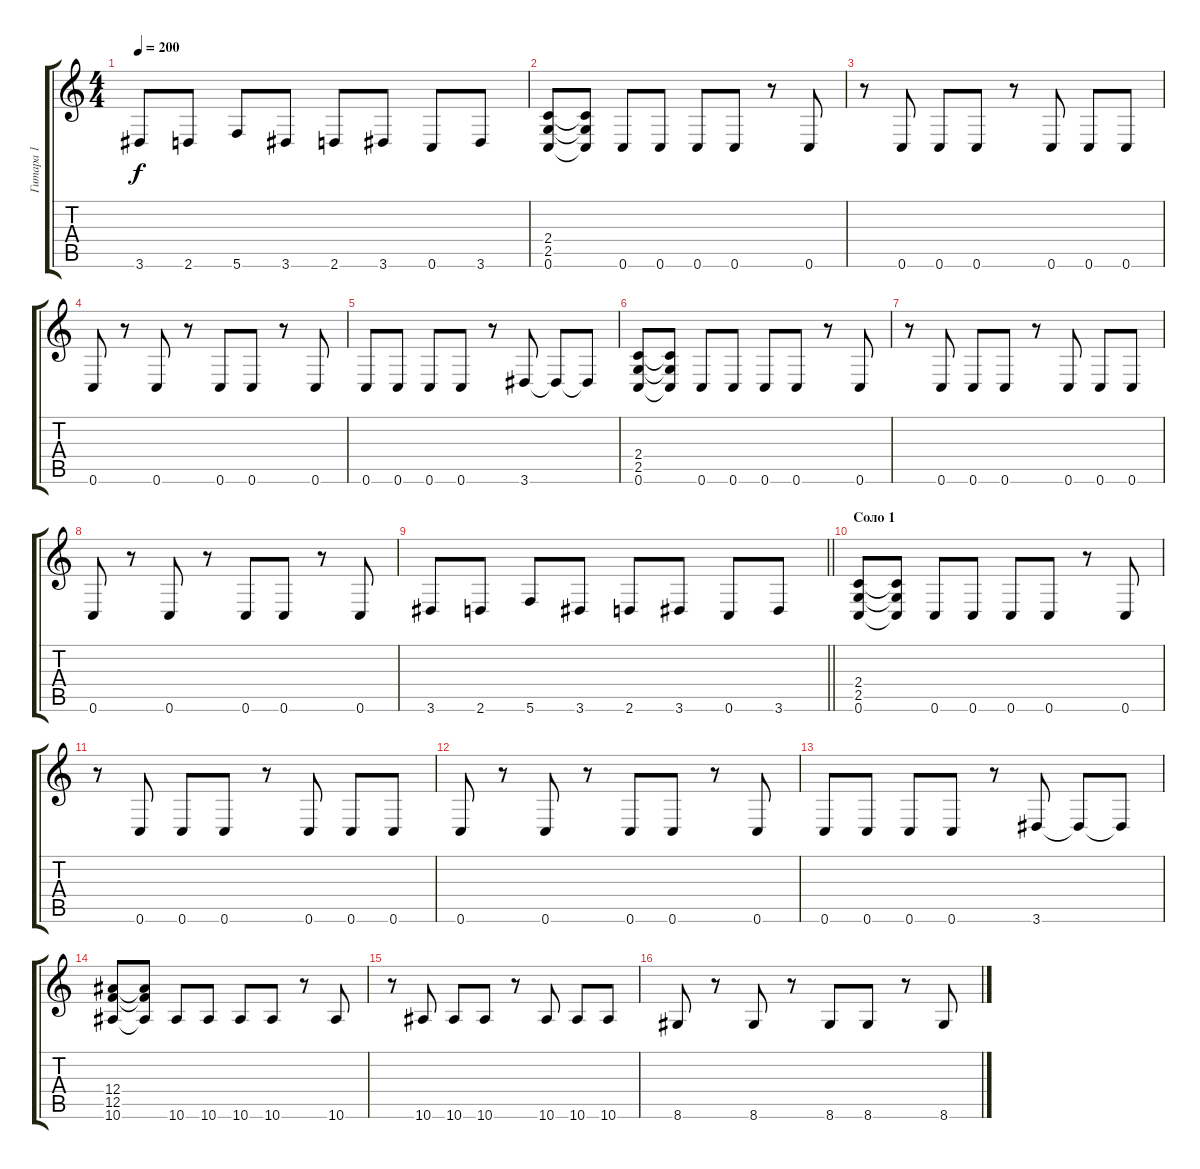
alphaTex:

\track ("Гитара 1" "Гитара 1") {instrument distortionguitar}
\staff {score tabs}
\tuning (C4 G3 Eb3 Bb2 F2 C2) {hide}
\ts (4 4)
\tempo 200
\clef g2
\ks c
3.6.8{dy f} 2.6.8 5.6.8 3.6.8 2.6.8 3.6.8 0.6.8 3.6.8 |
(2.4 2.5 0.6).8 (2.4{t} 2.5{t} 0.6{t}).8 0.6.8 0.6.8 0.6.8 0.6.8 r.8 0.6.8 |
r.8 0.6.8 0.6.8 0.6.8 r.8 0.6.8 0.6.8 0.6.8 |
0.6.8 r.8 0.6.8 r.8 0.6.8 0.6.8 r.8 0.6.8 |
0.6.8 0.6.8 0.6.8 0.6.8 r.8 3.6.8 3.6{t}.8 3.6{t}.8 |
(2.4 2.5 0.6).8 (2.4{t} 2.5{t} 0.6{t}).8 0.6.8 0.6.8 0.6.8 0.6.8 r.8 0.6.8 |
r.8 0.6.8 0.6.8 0.6.8 r.8 0.6.8 0.6.8 0.6.8 |
0.6.8 r.8 0.6.8 r.8 0.6.8 0.6.8 r.8 0.6.8 |
\barLineRight lightlight
3.6.8 2.6.8 5.6.8 3.6.8 2.6.8 3.6.8 0.6.8 3.6.8 |
\section ("" "Соло 1")
(2.4 2.5 0.6).8 (2.4{t} 2.5{t} 0.6{t}).8 0.6.8 0.6.8 0.6.8 0.6.8 r.8 0.6.8 |
r.8 0.6.8 0.6.8 0.6.8 r.8 0.6.8 0.6.8 0.6.8 |
0.6.8 r.8 0.6.8 r.8 0.6.8 0.6.8 r.8 0.6.8 |
0.6.8 0.6.8 0.6.8 0.6.8 r.8 3.6.8 3.6{t}.8 3.6{t}.8 |
(12.4 12.5 10.6).8 (12.4{t} 12.5{t} 10.6{t}).8 10.6.8 10.6.8 10.6.8 10.6.8 r.8 10.6.8 |
r.8 10.6.8 10.6.8 10.6.8 r.8 10.6.8 10.6.8 10.6.8 |
8.6.8 r.8 8.6.8 r.8 8.6.8 8.6.8 r.8 8.6.8
